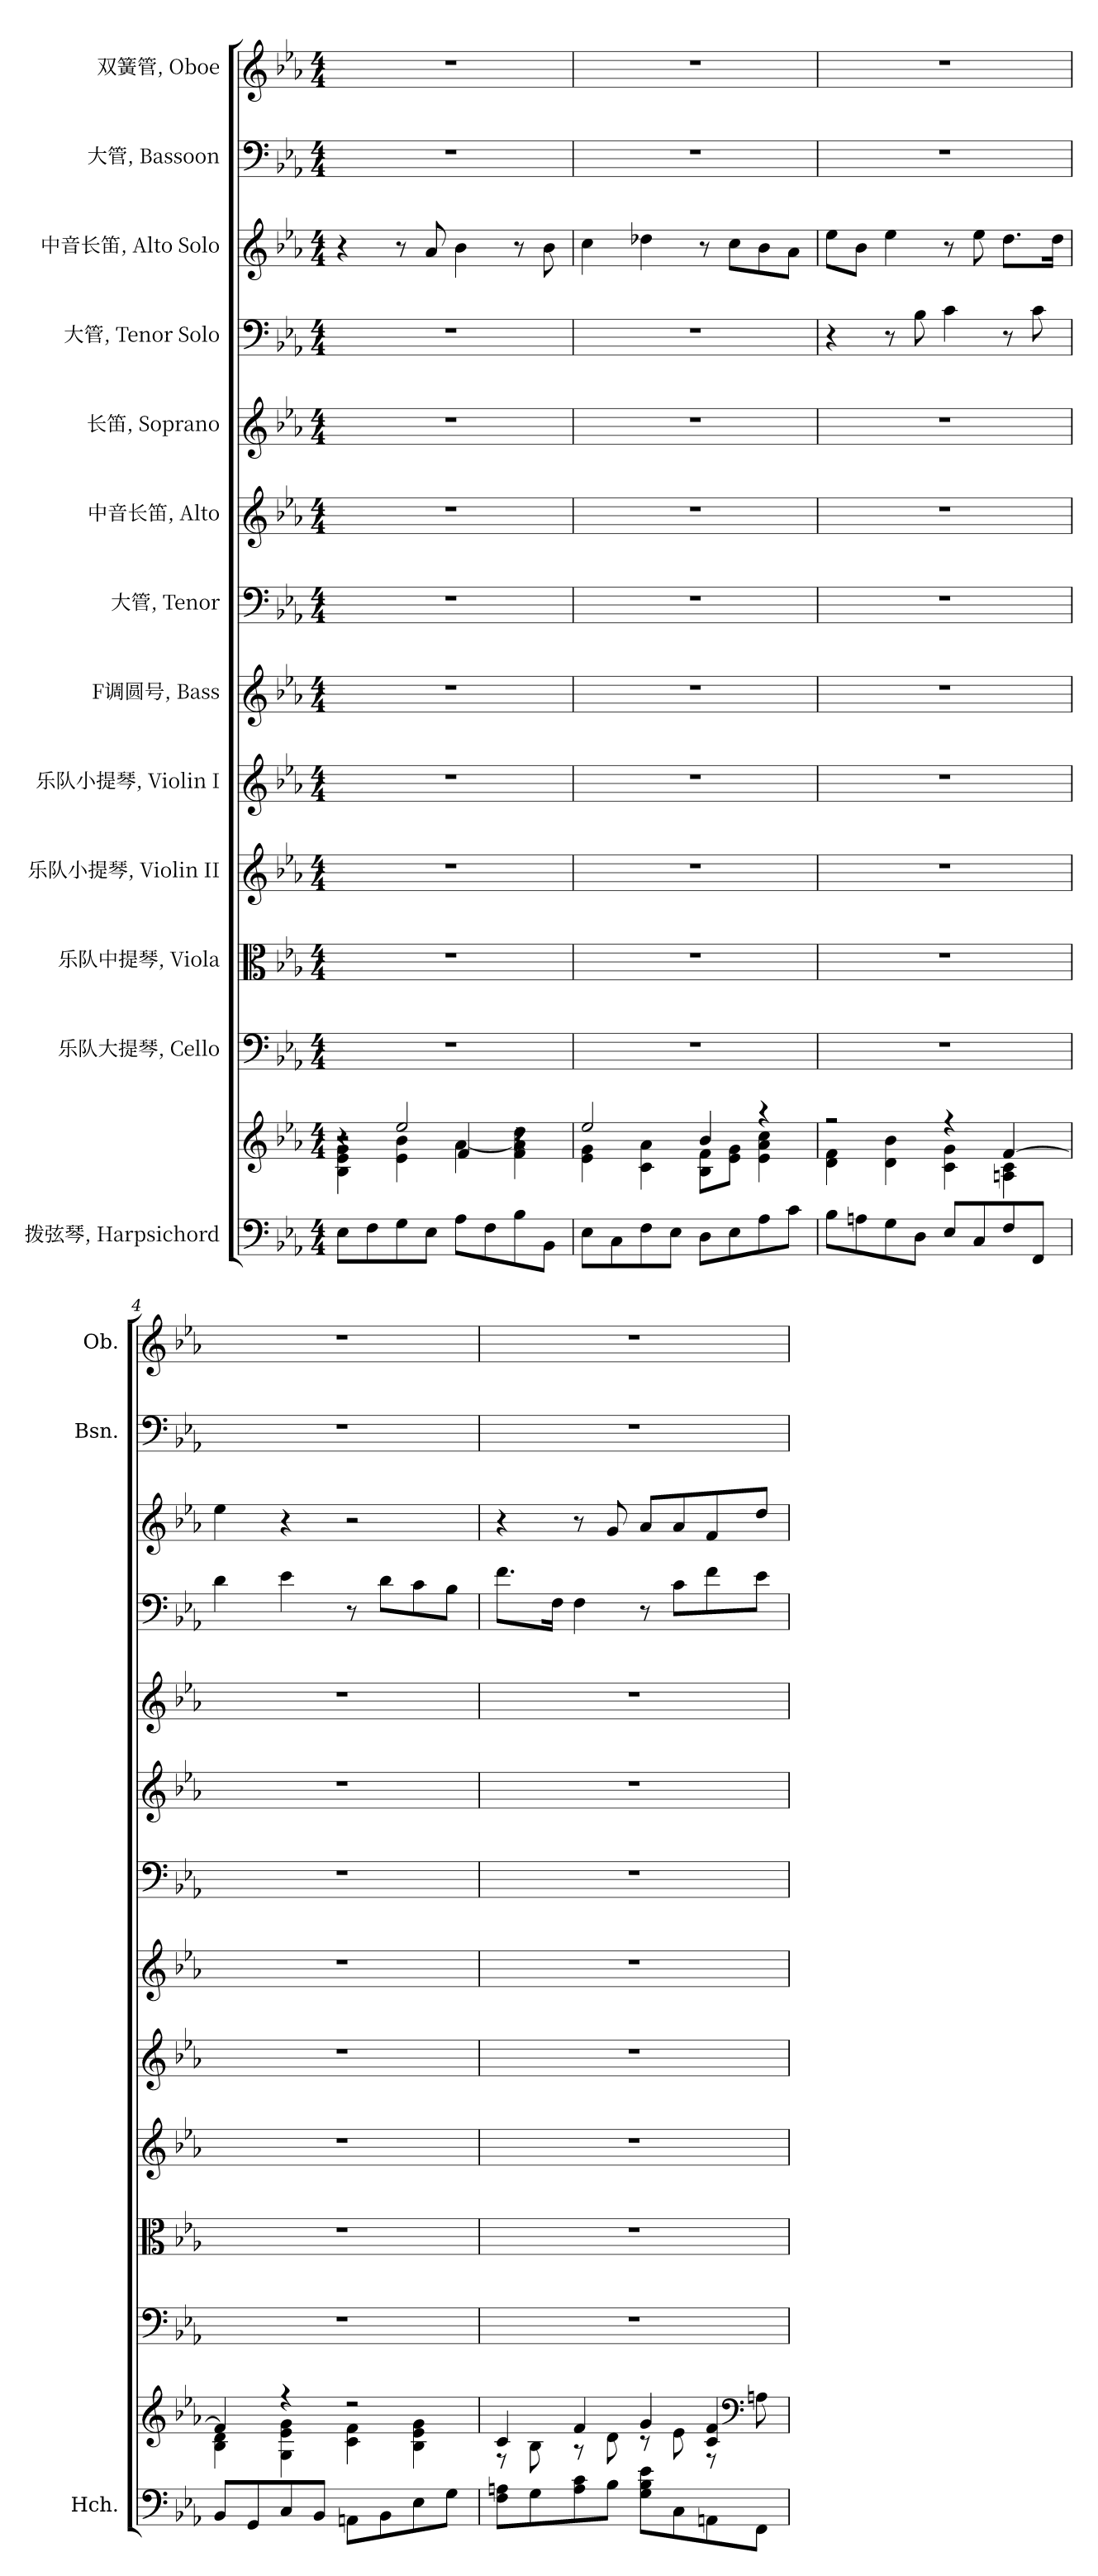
**kern	**kern	**kern	**kern	**kern	**kern	**kern	**kern	**kern	**kern	**kern	**kern	**kern	**kern
*part13	*part13	*part12	*part11	*part10	*part9	*part8	*part7	*part6	*part5	*part4	*part3	*part2	*part1
*staff14	*staff13	*staff12	*staff11	*staff10	*staff9	*staff8	*staff7	*staff6	*staff5	*staff4	*staff3	*staff2	*staff1
*I"拨弦琴, Harpsichord	*	*I"乐队大提琴, Cello	*I"乐队中提琴, Viola	*I"乐队小提琴, Violin II	*I"乐队小提琴, Violin I	*I"F调圆号, Bass	*I"大管, Tenor	*I"中音长笛, Alto	*I"长笛, Soprano	*I"大管, Tenor Solo	*I"中音长笛, Alto Solo	*I"大管, Bassoon	*I"双簧管, Oboe
*I'Hch.	*	*	*	*	*	*	*	*	*	*	*	*I'Bsn.	*I'Ob.
*clefF4	*clefG2	*clefF4	*clefC3	*clefG2	*clefG2	*clefG2	*clefF4	*clefG2	*clefG2	*clefF4	*clefG2	*clefF4	*clefG2
*	*	*	*	*	*	*ITrd4c7	*	*ITrd3c5	*	*	*ITrd3c5	*	*
*k[b-e-a-]	*k[b-e-a-]	*k[b-e-a-]	*k[b-e-a-]	*k[b-e-a-]	*k[b-e-a-]	*k[b-e-a-d-]	*k[b-e-a-]	*k[b-e-]	*k[b-e-a-]	*k[b-e-a-]	*k[b-e-]	*k[b-e-a-]	*k[b-e-a-]
*M4/4	*M4/4	*M4/4	*M4/4	*M4/4	*M4/4	*M4/4	*M4/4	*M4/4	*M4/4	*M4/4	*M4/4	*M4/4	*M4/4
*MM85	*MM85	*MM85	*MM85	*MM85	*MM85	*MM85	*MM85	*MM85	*MM85	*MM85	*MM85	*MM85	*MM85
=1	=1	=1	=1	=1	=1	=1	=1	=1	=1	=1	=1	=1	=1
*	*^	*	*	*	*	*	*	*	*	*	*	*	*
*	*	*^	*	*	*	*	*	*	*	*	*	*	*	*
8E-\L	4r	4B-\ 4e-\ 4g\	2r	1r	1r	1r	1r	1r	1r	1r	1r	1r	4r	1r	1r
8F\	.	.	.	.	.	.	.	.	.	.	.	.	.	.	.
8G\	2ee-/	4e-\ 4b-\	.	.	.	.	.	.	.	.	.	.	8r	.	.
8E-\J	.	.	.	.	.	.	.	.	.	.	.	.	8e-/	.	.
8A-\L	.	[4a-\	4f/	.	.	.	.	.	.	.	.	.	4f\	.	.
8F\	.	.	.	.	.	.	.	.	.	.	.	.	.	.	.
8B-\	4r	4f\ 4a-\] 4dd\	4r	.	.	.	.	.	.	.	.	.	8r	.	.
8BB-\J	.	.	.	.	.	.	.	.	.	.	.	.	8f\	.	.
*	*	*v	*v	*	*	*	*	*	*	*	*	*	*	*	*
=2	=2	=2	=2	=2	=2	=2	=2	=2	=2	=2	=2	=2	=2	=2
8E-\L	2ee-/	4e-\ 4g\	1r	1r	1r	1r	1r	1r	1r	1r	1r	4g\	1r	1r
8C\	.	.	.	.	.	.	.	.	.	.	.	.	.	.
8F\	.	4c\ 4a-\	.	.	.	.	.	.	.	.	.	4a-X\	.	.
8E-\J	.	.	.	.	.	.	.	.	.	.	.	.	.	.
8D\L	4b-/	8B-\ 8f\L	.	.	.	.	.	.	.	.	.	8r	.	.
8E-\	.	8e-\ 8g\J	.	.	.	.	.	.	.	.	.	8g\L	.	.
8A-\	4r	4e-\ 4a-\ 4cc\	.	.	.	.	.	.	.	.	.	8f\	.	.
8c\J	.	.	.	.	.	.	.	.	.	.	.	8e-\J	.	.
=3	=3	=3	=3	=3	=3	=3	=3	=3	=3	=3	=3	=3	=3	=3
8B-\L	2r	4d\ 4f\	1r	1r	1r	1r	1r	1r	1r	1r	4r	8b-\L	1r	1r
8An\	.	.	.	.	.	.	.	.	.	.	.	8f\J	.	.
8G\	.	4d\ 4b-\	.	.	.	.	.	.	.	.	8r	4b-\	.	.
8D\J	.	.	.	.	.	.	.	.	.	.	8B-\	.	.	.
8E-/L	4r	4c\ 4g\	.	.	.	.	.	.	.	.	4c\	8r	.	.
8C/	.	.	.	.	.	.	.	.	.	.	.	8b-\	.	.
8F/	[4f/	4An\ 4c\	.	.	.	.	.	.	.	.	8r	8.a\L	.	.
8FF/J	.	.	.	.	.	.	.	.	.	.	8c\	.	.	.
.	.	.	.	.	.	.	.	.	.	.	.	16a\Jk	.	.
!!LO:PB:g=z
=4	=4	=4	=4	=4	=4	=4	=4	=4	=4	=4	=4	=4	=4	=4
8BB-/L	4f/]	4B-\ 4d\	1r	1r	1r	1r	1r	1r	1r	1r	4d\	4b-\	1r	1r
8GG/	.	.	.	.	.	.	.	.	.	.	.	.	.	.
8C/	4r	4G\ 4e-\ 4g\	.	.	.	.	.	.	.	.	4e-\	4r	.	.
8BB-/J	.	.	.	.	.	.	.	.	.	.	.	.	.	.
8AAn\L	2r	4c\ 4f\	.	.	.	.	.	.	.	.	8r	2r	.	.
8BB-\	.	.	.	.	.	.	.	.	.	.	8d\L	.	.	.
8E-\	.	4B-\ 4e-\ 4g\	.	.	.	.	.	.	.	.	8c\	.	.	.
8G\J	.	.	.	.	.	.	.	.	.	.	8B-\J	.	.	.
=5	=5	=5	=5	=5	=5	=5	=5	=5	=5	=5	=5	=5	=5	=5
8F\ 8An\L	4c/	8r	1r	1r	1r	1r	1r	1r	1r	1r	8.f\L	4r	1r	1r
8G\	.	8B-\	.	.	.	.	.	.	.	.	.	.	.	.
.	.	.	.	.	.	.	.	.	.	.	16F\Jk	.	.	.
8A\ 8c\	4f/	8r	.	.	.	.	.	.	.	.	4F\	8r	.	.
8B-\J	.	8d\	.	.	.	.	.	.	.	.	.	8d/	.	.
8G\ 8B-\ 8e-\L	4g/	8r	.	.	.	.	.	.	.	.	8r	8e-/L	.	.
8C\	.	8e-\	.	.	.	.	.	.	.	.	8c\L	8e-/	.	.
8AAn\	4c/ 4f/	8r	.	.	.	.	.	.	.	.	8f\	8c/	.	.
*	*clefF4	*	*	*	*	*	*	*	*	*	*	*	*	*
8FF\J	.	8An\	.	.	.	.	.	.	.	.	8e-\J	8a/J	.	.
*	*v	*v	*	*	*	*	*	*	*	*	*	*	*	*
=	=	=	=	=	=	=	=	=	=	=	=	=	=
*-	*-	*-	*-	*-	*-	*-	*-	*-	*-	*-	*-	*-	*-
